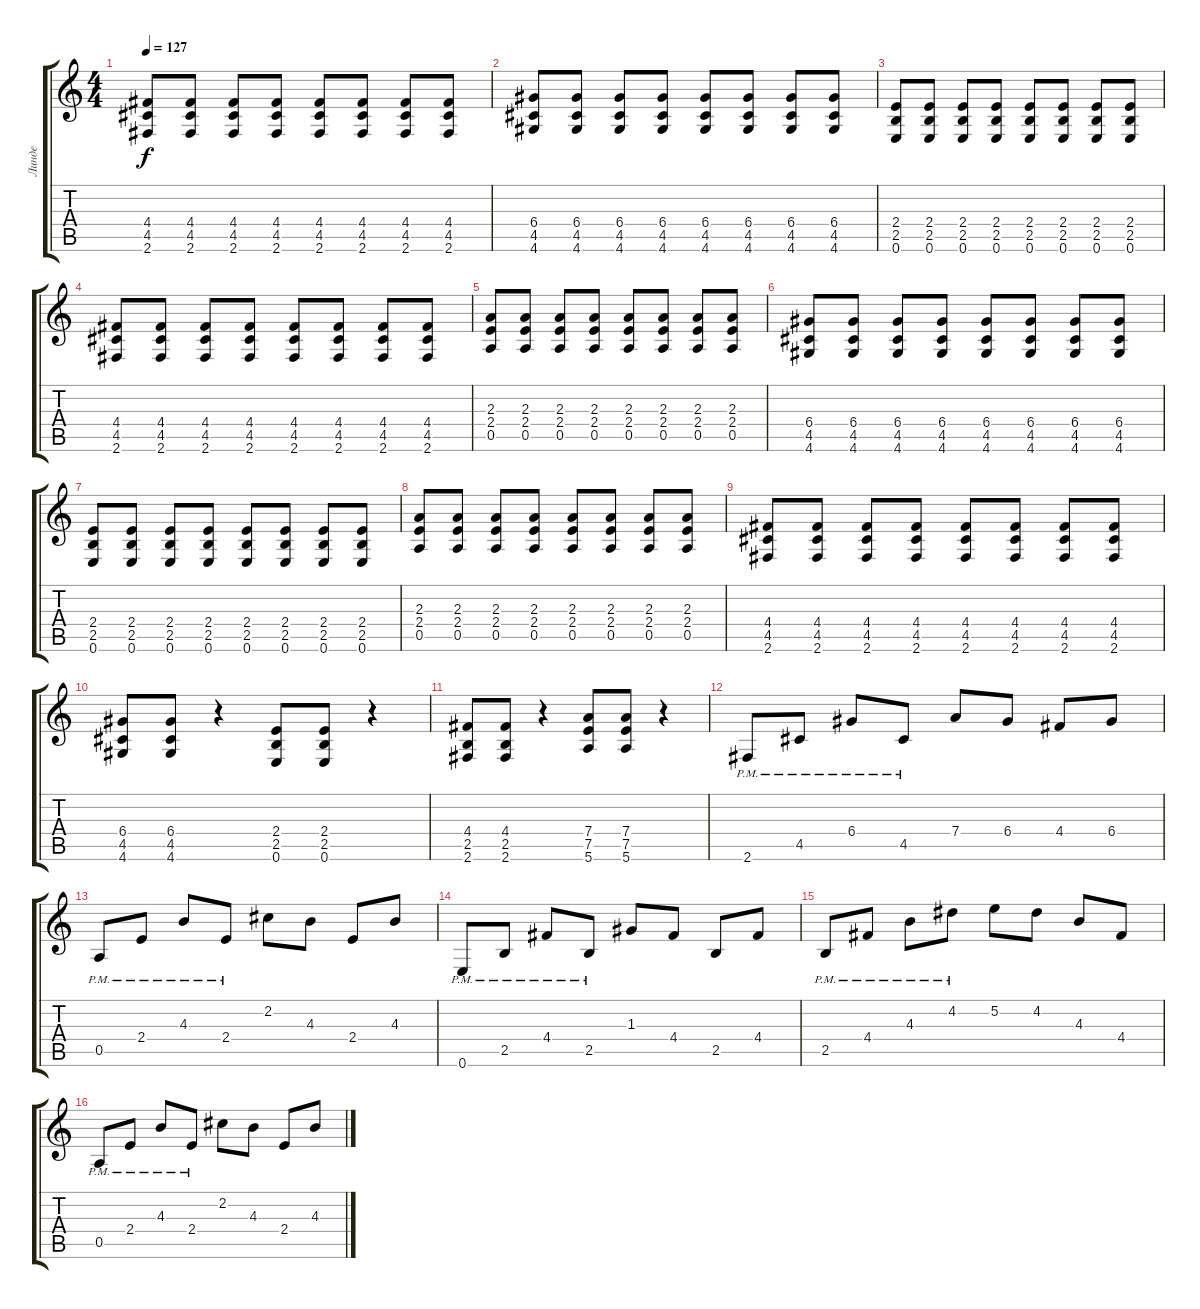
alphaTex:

\track ("Линде" "Линде") {instrument distortionguitar}
\staff {score tabs}
\tuning (E4 B3 G3 D3 A2 E2) {hide}
\ts (4 4)
\tempo 127
\clef g2
\ks c
(4.4 4.5 2.6).8{dy f} (4.4 4.5 2.6).8 (4.4 4.5 2.6).8 (4.4 4.5 2.6).8 (4.4 4.5 2.6).8 (4.4 4.5 2.6).8 (4.4 4.5 2.6).8 (4.4 4.5 2.6).8 |
(6.4 4.5 4.6).8 (6.4 4.5 4.6).8 (6.4 4.5 4.6).8 (6.4 4.5 4.6).8 (6.4 4.5 4.6).8 (6.4 4.5 4.6).8 (6.4 4.5 4.6).8 (6.4 4.5 4.6).8 |
(2.4 2.5 0.6).8 (2.4 2.5 0.6).8 (2.4 2.5 0.6).8 (2.4 2.5 0.6).8 (2.4 2.5 0.6).8 (2.4 2.5 0.6).8 (2.4 2.5 0.6).8 (2.4 2.5 0.6).8 |
(4.4 4.5 2.6).8 (4.4 4.5 2.6).8 (4.4 4.5 2.6).8 (4.4 4.5 2.6).8 (4.4 4.5 2.6).8 (4.4 4.5 2.6).8 (4.4 4.5 2.6).8 (4.4 4.5 2.6).8 |
(2.3 2.4 0.5).8 (2.3 2.4 0.5).8 (2.3 2.4 0.5).8 (2.3 2.4 0.5).8 (2.3 2.4 0.5).8 (2.3 2.4 0.5).8 (2.3 2.4 0.5).8 (2.3 2.4 0.5).8 |
(6.4 4.5 4.6).8 (6.4 4.5 4.6).8 (6.4 4.5 4.6).8 (6.4 4.5 4.6).8 (6.4 4.5 4.6).8 (6.4 4.5 4.6).8 (6.4 4.5 4.6).8 (6.4 4.5 4.6).8 |
(2.4 2.5 0.6).8 (2.4 2.5 0.6).8 (2.4 2.5 0.6).8 (2.4 2.5 0.6).8 (2.4 2.5 0.6).8 (2.4 2.5 0.6).8 (2.4 2.5 0.6).8 (2.4 2.5 0.6).8 |
(2.3 2.4 0.5).8 (2.3 2.4 0.5).8 (2.3 2.4 0.5).8 (2.3 2.4 0.5).8 (2.3 2.4 0.5).8 (2.3 2.4 0.5).8 (2.3 2.4 0.5).8 (2.3 2.4 0.5).8 |
(4.4 4.5 2.6).8 (4.4 4.5 2.6).8 (4.4 4.5 2.6).8 (4.4 4.5 2.6).8 (4.4 4.5 2.6).8 (4.4 4.5 2.6).8 (4.4 4.5 2.6).8 (4.4 4.5 2.6).8 |
(6.4 4.5 4.6).8 (6.4 4.5 4.6).8 r.4 (2.4 2.5 0.6).8 (2.4 2.5 0.6).8 r.4 |
(4.4 2.5 2.6).8 (4.4 2.5 2.6).8 r.4 (7.4 7.5 5.6).8 (7.4 7.5 5.6).8 r.4 |
2.6{pm}.8 4.5{pm}.8 6.4{pm}.8 4.5{pm}.8 7.4.8 6.4.8 4.4.8 6.4.8 |
0.5{pm}.8 2.4{pm}.8 4.3{pm}.8 2.4{pm}.8 2.2.8 4.3.8 2.4.8 4.3.8 |
0.6{pm}.8 2.5{pm}.8 4.4{pm}.8 2.5{pm}.8 1.3.8 4.4.8 2.5.8 4.4.8 |
2.5{pm}.8 4.4{pm}.8 4.3{pm}.8 4.2{pm}.8 5.2.8 4.2.8 4.3.8 4.4.8 |
0.5{pm}.8 2.4{pm}.8 4.3{pm}.8 2.4{pm}.8 2.2.8 4.3.8 2.4.8 4.3.8
